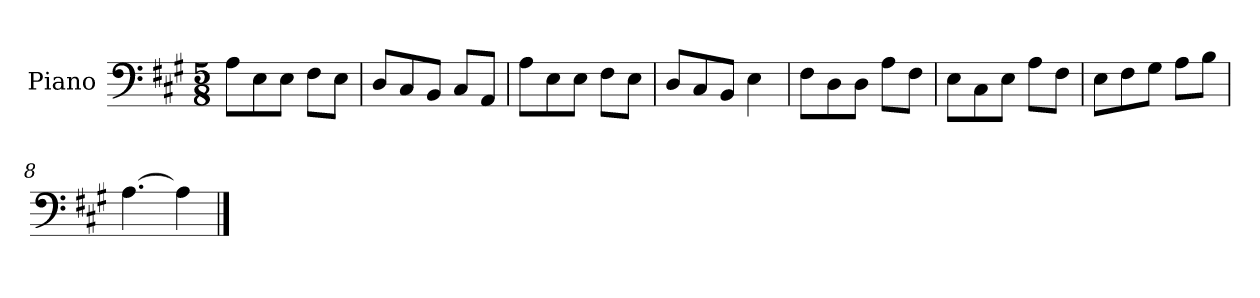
**kern
*part1
*staff1
*I"Piano
*I'Pno
*clefF4
*k[f#c#g#]
*M5/8
=1
8A\L
8E\
8E\J
8F#\L
8E\J
=2
8D/L
8C#/
8BB/J
8C#/L
8AA/J
=3
8A\L
8E\
8E\J
8F#\L
8E\J
=4
8D/L
8C#/
8BB/J
4E\
=5
8F#\L
8D\
8D\J
8A\L
8F#\J
=6
8E\L
8C#\
8E\J
8A\L
8F#\J
=7
8E\L
8F#\
8G#\J
8A\L
8B\J
=8
[4.A\
4A\]
==
*-
